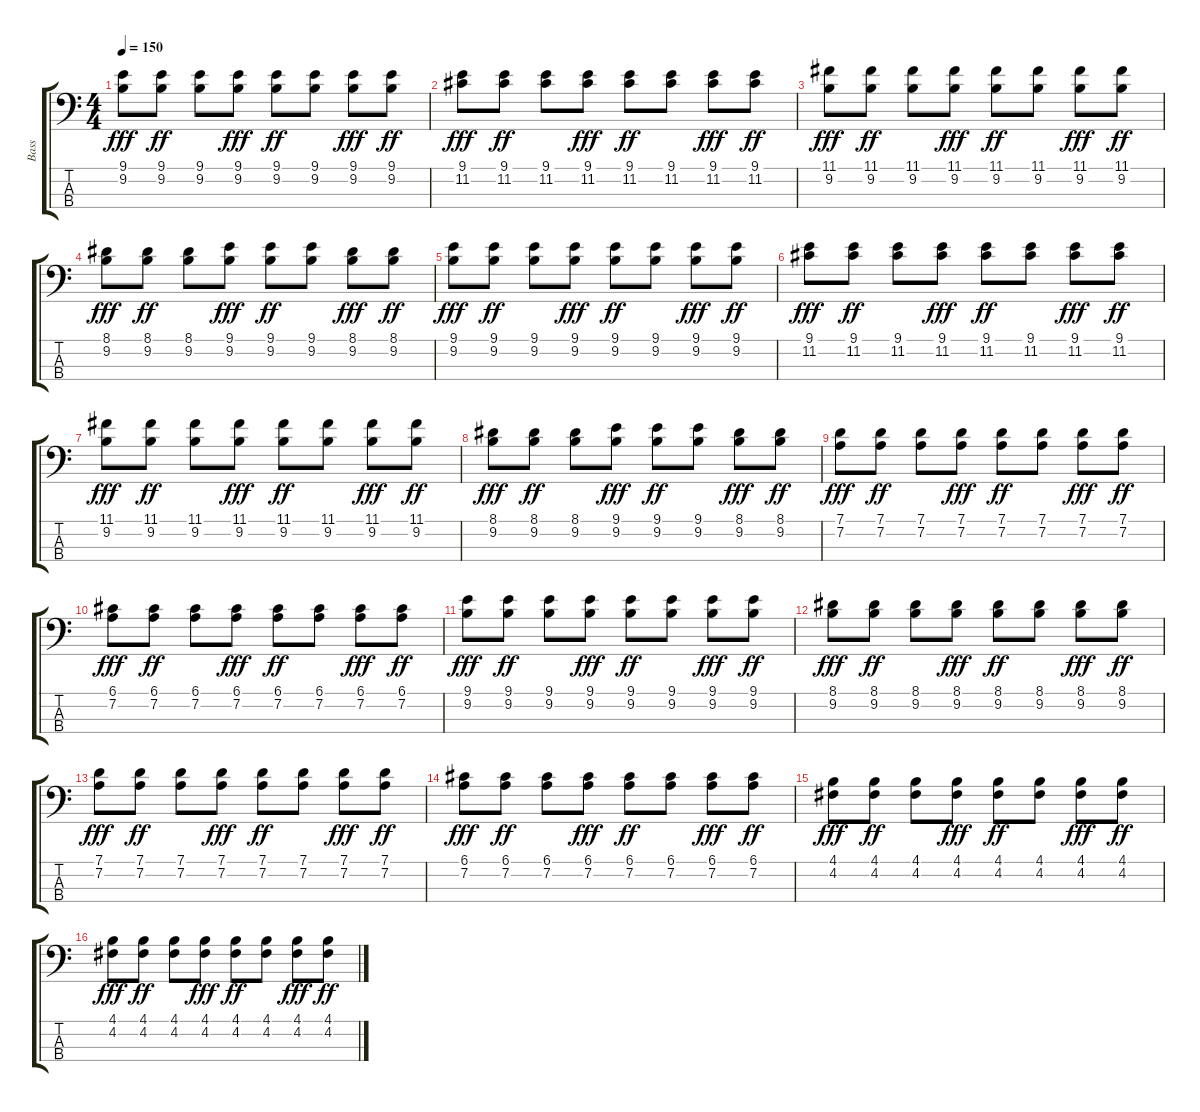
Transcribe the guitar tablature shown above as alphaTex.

\track ("Bass" "Bass") {instrument electricbassfinger}
\staff {score tabs}
\tuning (G2 D2 A1 E1) {hide}
\ts (4 4)
\tempo 150
\clef f4
\ks c
(9.1 9.2).8{dy fff} (9.1 9.2).8{dy ff} (9.1 9.2).8 (9.1 9.2).8{dy fff} (9.1 9.2).8{dy ff} (9.1 9.2).8 (9.1 9.2).8{dy fff} (9.1 9.2).8{dy ff} |
(9.1 11.2).8{dy fff} (9.1 11.2).8{dy ff} (9.1 11.2).8 (9.1 11.2).8{dy fff} (9.1 11.2).8{dy ff} (9.1 11.2).8 (9.1 11.2).8{dy fff} (9.1 11.2).8{dy ff} |
(11.1 9.2).8{dy fff} (11.1 9.2).8{dy ff} (11.1 9.2).8 (11.1 9.2).8{dy fff} (11.1 9.2).8{dy ff} (11.1 9.2).8 (11.1 9.2).8{dy fff} (11.1 9.2).8{dy ff} |
(8.1 9.2).8{dy fff} (8.1 9.2).8{dy ff} (8.1 9.2).8 (9.1 9.2).8{dy fff} (9.1 9.2).8{dy ff} (9.1 9.2).8 (8.1 9.2).8{dy fff} (8.1 9.2).8{dy ff} |
(9.1 9.2).8{dy fff} (9.1 9.2).8{dy ff} (9.1 9.2).8 (9.1 9.2).8{dy fff} (9.1 9.2).8{dy ff} (9.1 9.2).8 (9.1 9.2).8{dy fff} (9.1 9.2).8{dy ff} |
(9.1 11.2).8{dy fff} (9.1 11.2).8{dy ff} (9.1 11.2).8 (9.1 11.2).8{dy fff} (9.1 11.2).8{dy ff} (9.1 11.2).8 (9.1 11.2).8{dy fff} (9.1 11.2).8{dy ff} |
(11.1 9.2).8{dy fff} (11.1 9.2).8{dy ff} (11.1 9.2).8 (11.1 9.2).8{dy fff} (11.1 9.2).8{dy ff} (11.1 9.2).8 (11.1 9.2).8{dy fff} (11.1 9.2).8{dy ff} |
(8.1 9.2).8{dy fff} (8.1 9.2).8{dy ff} (8.1 9.2).8 (9.1 9.2).8{dy fff} (9.1 9.2).8{dy ff} (9.1 9.2).8 (8.1 9.2).8{dy fff} (8.1 9.2).8{dy ff} |
(7.1 7.2).8{dy fff} (7.1 7.2).8{dy ff} (7.1 7.2).8 (7.1 7.2).8{dy fff} (7.1 7.2).8{dy ff} (7.1 7.2).8 (7.1 7.2).8{dy fff} (7.1 7.2).8{dy ff} |
(6.1 7.2).8{dy fff} (6.1 7.2).8{dy ff} (6.1 7.2).8 (6.1 7.2).8{dy fff} (6.1 7.2).8{dy ff} (6.1 7.2).8 (6.1 7.2).8{dy fff} (6.1 7.2).8{dy ff} |
(9.1 9.2).8{dy fff} (9.1 9.2).8{dy ff} (9.1 9.2).8 (9.1 9.2).8{dy fff} (9.1 9.2).8{dy ff} (9.1 9.2).8 (9.1 9.2).8{dy fff} (9.1 9.2).8{dy ff} |
(8.1 9.2).8{dy fff} (8.1 9.2).8{dy ff} (8.1 9.2).8 (8.1 9.2).8{dy fff} (8.1 9.2).8{dy ff} (8.1 9.2).8 (8.1 9.2).8{dy fff} (8.1 9.2).8{dy ff} |
(7.1 7.2).8{dy fff} (7.1 7.2).8{dy ff} (7.1 7.2).8 (7.1 7.2).8{dy fff} (7.1 7.2).8{dy ff} (7.1 7.2).8 (7.1 7.2).8{dy fff} (7.1 7.2).8{dy ff} |
(6.1 7.2).8{dy fff} (6.1 7.2).8{dy ff} (6.1 7.2).8 (6.1 7.2).8{dy fff} (6.1 7.2).8{dy ff} (6.1 7.2).8 (6.1 7.2).8{dy fff} (6.1 7.2).8{dy ff} |
(4.1 4.2).8{dy fff} (4.1 4.2).8{dy ff} (4.1 4.2).8 (4.1 4.2).8{dy fff} (4.1 4.2).8{dy ff} (4.1 4.2).8 (4.1 4.2).8{dy fff} (4.1 4.2).8{dy ff} |
(4.1 4.2).8{dy fff} (4.1 4.2).8{dy ff} (4.1 4.2).8 (4.1 4.2).8{dy fff} (4.1 4.2).8{dy ff} (4.1 4.2).8 (4.1 4.2).8{dy fff} (4.1 4.2).8{dy ff}
